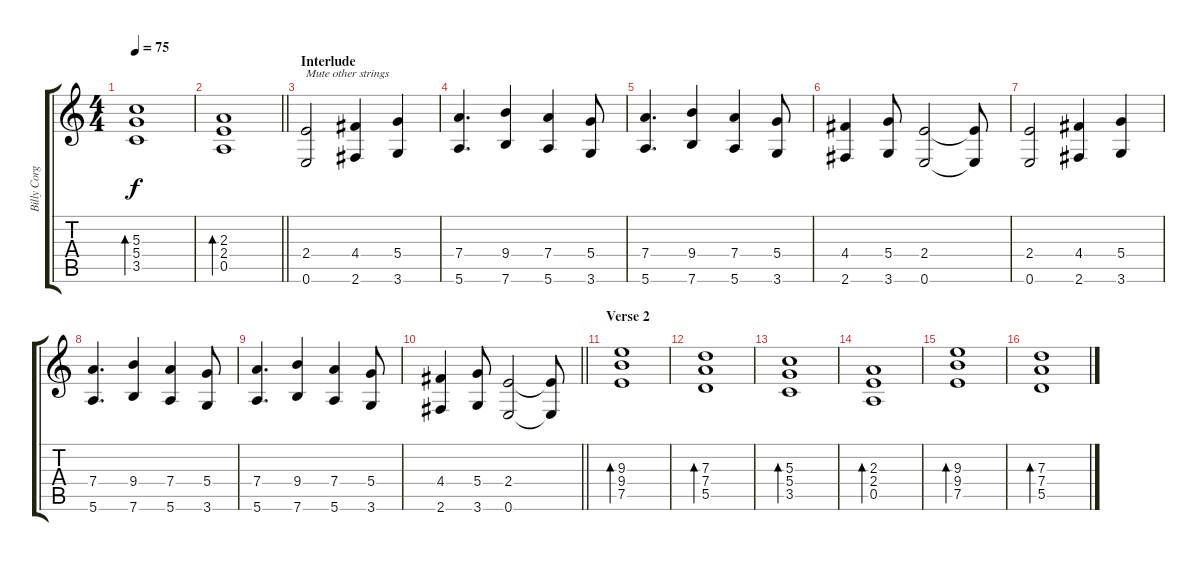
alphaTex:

\track ("Billy Corgan (Rhythm Guitar)" "Billy Corg") {instrument overdrivenguitar}
\staff {score tabs}
\tuning (E4 B3 G3 D3 A2 E2) {hide}
\ts (4 4)
\tempo 75
\clef g2
\ks c
(5.3 5.4 3.5).1{bd 240 dy f} |
\barLineRight lightlight
(2.3 2.4 0.5).1{bd 240} |
\section ("" "Interlude")
(2.4 0.6).2{txt "Mute other strings"} (4.4 2.6).4 (5.4 3.6).4 |
(7.4 5.6).4{d} (9.4 7.6).4 (7.4 5.6).4 (5.4 3.6).8 |
(7.4 5.6).4{d} (9.4 7.6).4 (7.4 5.6).4 (5.4 3.6).8 |
(4.4 2.6).4 (5.4 3.6).8 (2.4 0.6).2 (2.4{t} 0.6{t}).8 |
(2.4 0.6).2 (4.4 2.6).4 (5.4 3.6).4 |
(7.4 5.6).4{d} (9.4 7.6).4 (7.4 5.6).4 (5.4 3.6).8 |
(7.4 5.6).4{d} (9.4 7.6).4 (7.4 5.6).4 (5.4 3.6).8 |
\barLineRight lightlight
(4.4 2.6).4 (5.4 3.6).8 (2.4 0.6).2 (2.4{t} 0.6{t}).8 |
\section ("" "Verse 2")
(9.3 9.4 7.5).1{bd 240} |
(7.3 7.4 5.5).1{bd 240} |
(5.3 5.4 3.5).1{bd 240} |
(2.3 2.4 0.5).1{bd 240} |
(9.3 9.4 7.5).1{bd 240} |
(7.3 7.4 5.5).1{bd 240}
